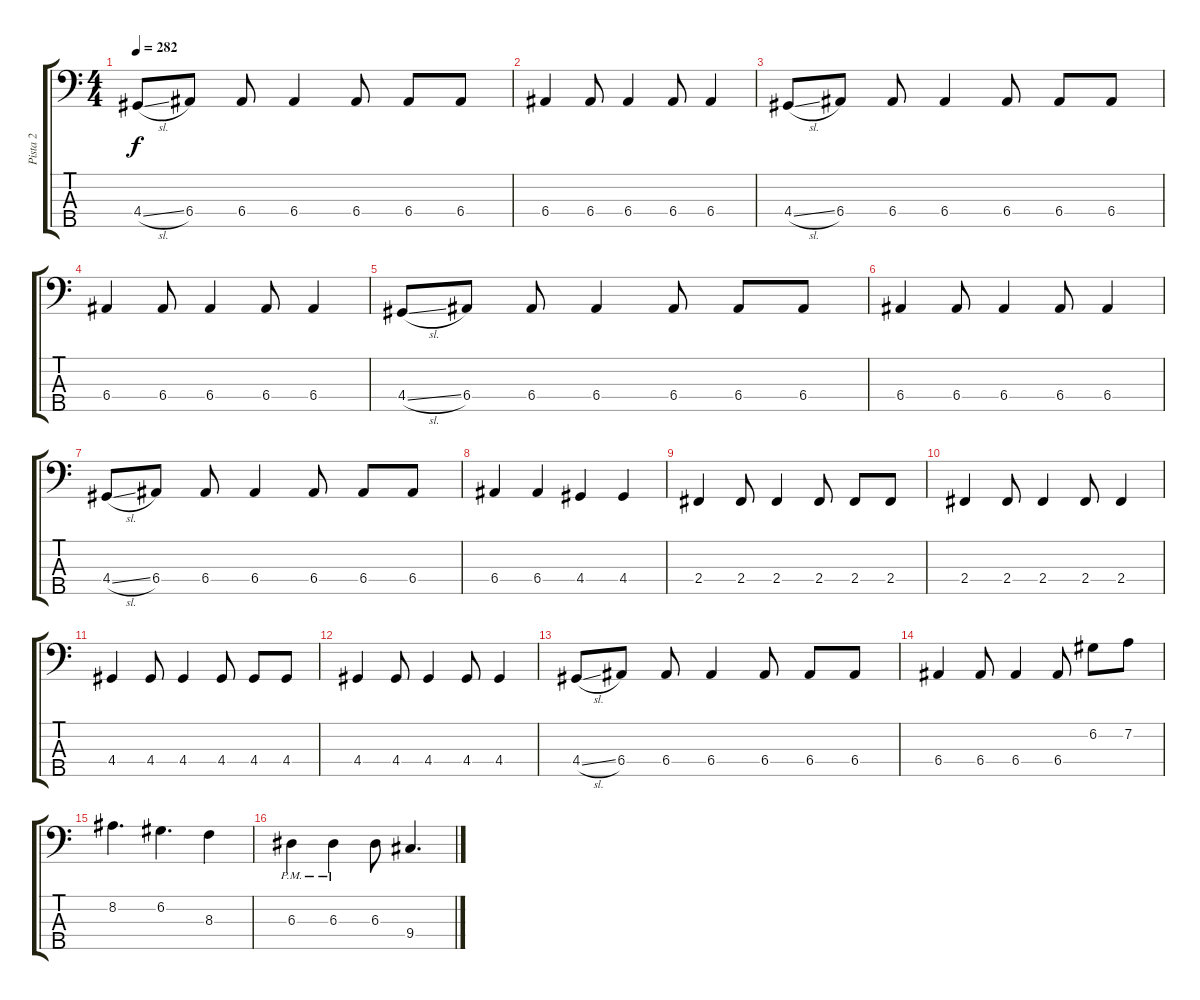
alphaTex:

\track ("Pista 2" "Pista 2") {instrument electricbassfinger}
\staff {score tabs}
\tuning (G2 D2 A1 E1 B0) {hide}
\ts (4 4)
\tempo 282
\clef f4
\ks c
4.4{sl}.8{dy f} 6.4.8 6.4.8 6.4.4 6.4.8 6.4.8 6.4.8 |
6.4.4 6.4.8 6.4.4 6.4.8 6.4.4 |
4.4{sl}.8 6.4.8 6.4.8 6.4.4 6.4.8 6.4.8 6.4.8 |
6.4.4 6.4.8 6.4.4 6.4.8 6.4.4 |
4.4{sl}.8 6.4.8 6.4.8 6.4.4 6.4.8 6.4.8 6.4.8 |
6.4.4 6.4.8 6.4.4 6.4.8 6.4.4 |
4.4{sl}.8 6.4.8 6.4.8 6.4.4 6.4.8 6.4.8 6.4.8 |
6.4.4 6.4.4 4.4.4 4.4.4 |
2.4.4 2.4.8 2.4.4 2.4.8 2.4.8 2.4.8 |
2.4.4 2.4.8 2.4.4 2.4.8 2.4.4 |
4.4.4 4.4.8 4.4.4 4.4.8 4.4.8 4.4.8 |
4.4.4 4.4.8 4.4.4 4.4.8 4.4.4 |
4.4{sl}.8 6.4.8 6.4.8 6.4.4 6.4.8 6.4.8 6.4.8 |
6.4.4 6.4.8 6.4.4 6.4.8 6.2.8 7.2.8 |
8.2.4{d} 6.2.4{d} 8.3.4 |
6.3{pm}.4 6.3{pm}.4 6.3.8 9.4.4{d}
